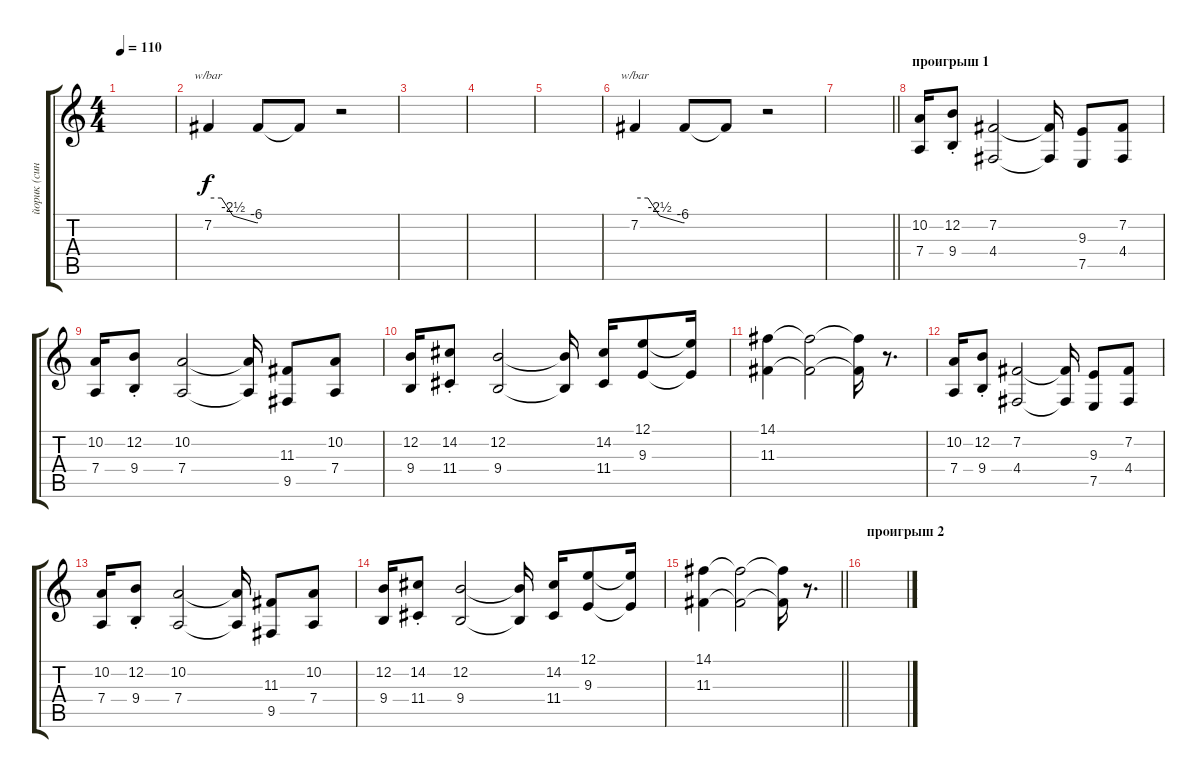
\track ("йорик (синт)" "йорик (син") {instrument lead2sawtooth}
\staff {score tabs}
\tuning (E4 B3 G3 D3 A2 E2) {hide}
\ts (4 4)
\tempo 110
\clef g2
\ks c
|
7.2.4{tbe (custom default 0 0 16 0 30 -10 58 -24 60 -24) volume 12 balance 9 instrument synthbrass1} 7.2{t}.8 7.2{t}.8{volume 0} r.2 |
|
|
|
7.2.4{tbe (custom default 0 0 16 0 30 -10 58 -24 60 -24) volume 12 balance 9 instrument synthbrass1} 7.2{t}.8 7.2{t}.8{volume 0} r.2 |
\barLineRight lightlight
|
\section ("" "проигрыш 1")
(10.2 7.4).16{volume 12} (12.2{st} 9.4{st}).8 (7.2 4.4).2 (7.2{t} 4.4{t}).16 (9.3 7.5).8 (7.2 4.4).8 |
(10.2 7.4).16 (12.2{st} 9.4{st}).8 (10.2 7.4).2 (10.2{t} 7.4{t}).16 (11.3 9.5).8 (10.2 7.4).8 |
(12.2 9.4).16 (14.2{st} 11.4{st}).8 (12.2 9.4).2 (12.2{t} 9.4{t}).16 (14.2 11.4).16 (12.1 9.3).8 (12.1{t} 9.3{t}).16 |
(14.1 11.3).4 (14.1{t} 11.3{t}).2 (14.1{t} 11.3{t}).16 r.8{d} |
(10.2 7.4).16 (12.2{st} 9.4{st}).8 (7.2 4.4).2 (7.2{t} 4.4{t}).16 (9.3 7.5).8 (7.2 4.4).8 |
(10.2 7.4).16 (12.2{st} 9.4{st}).8 (10.2 7.4).2 (10.2{t} 7.4{t}).16 (11.3 9.5).8 (10.2 7.4).8 |
(12.2 9.4).16 (14.2{st} 11.4{st}).8 (12.2 9.4).2 (12.2{t} 9.4{t}).16 (14.2 11.4).16 (12.1 9.3).8 (12.1{t} 9.3{t}).16 |
\barLineRight lightlight
(14.1 11.3).4 (14.1{t} 11.3{t}).2 (14.1{t} 11.3{t}).16 r.8{d} |
\section ("" "проигрыш 2")
